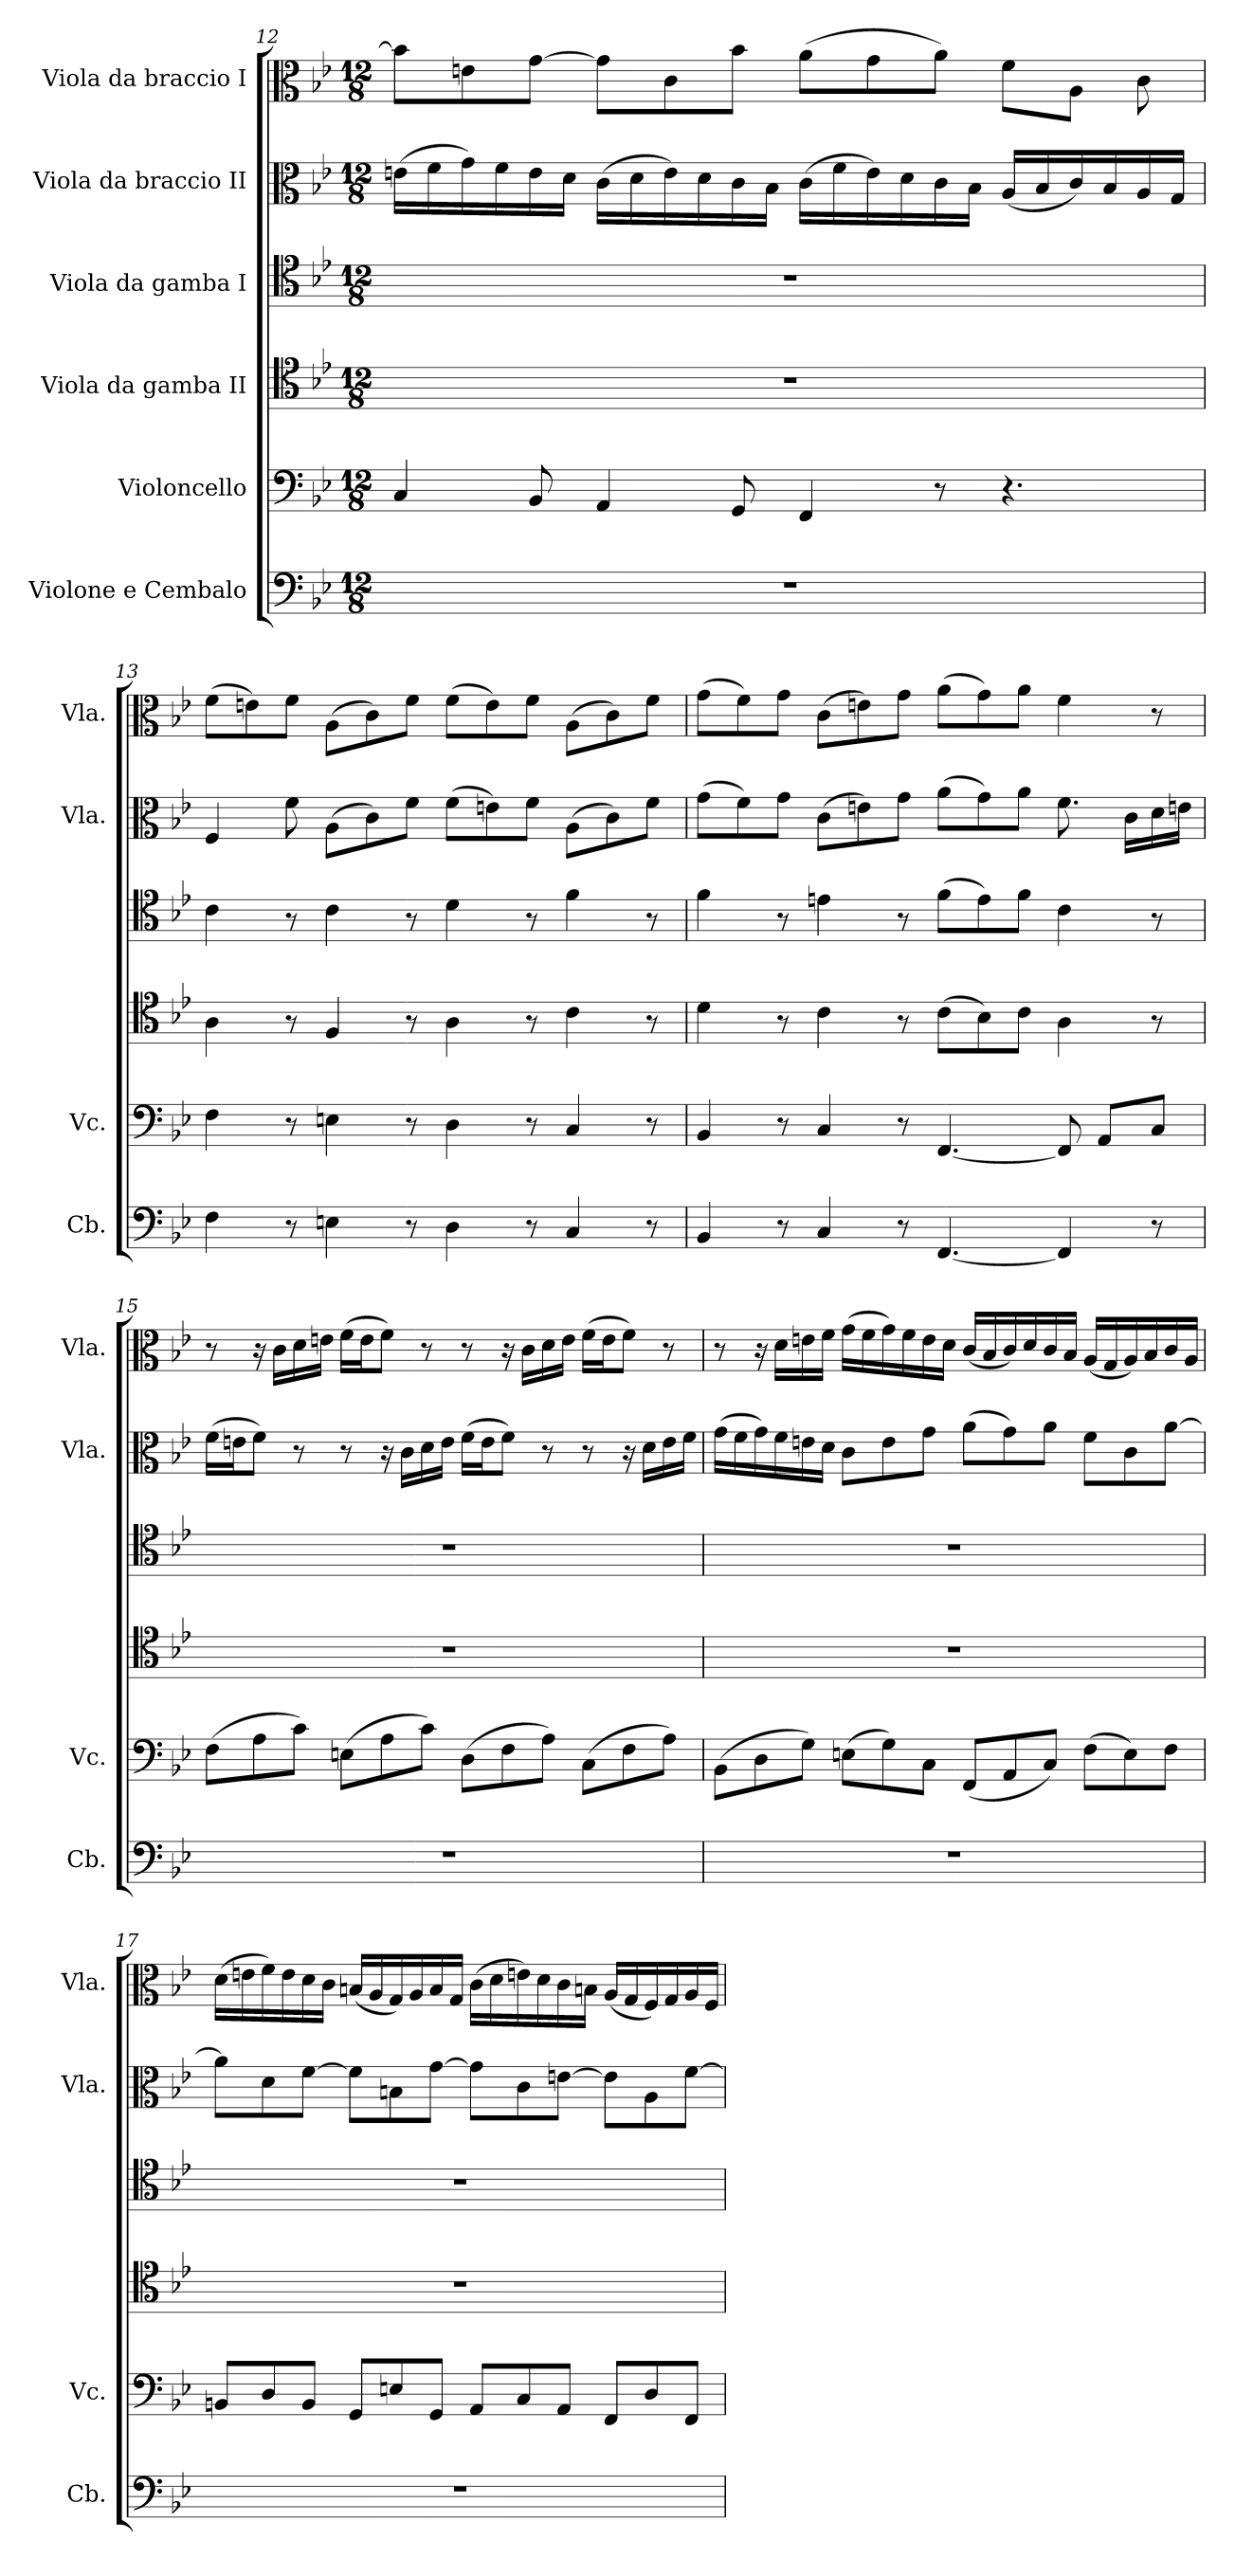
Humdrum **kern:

**kern	**kern	**kern	**kern	**kern	**kern
*part6	*part5	*part4	*part3	*part2	*part1
*staff6	*staff5	*staff4	*staff3	*staff2	*staff1
*I"Violone e Cembalo	*I"Violoncello	*I"Viola da gamba II	*I"Viola da gamba I	*I"Viola da braccio II	*I"Viola da braccio I
*I'Cb.	*I'Vc.	*	*	*I'Vla.	*I'Vla.
*clefF4	*clefF4	*clefC4	*clefC4	*clefC3	*clefC3
*ITrd7c12	*	*	*	*	*
*k[b-e-]	*k[b-e-]	*k[b-e-]	*k[b-e-]	*k[b-e-]	*k[b-e-]
*B-:	*B-:	*B-:	*B-:	*B-:	*B-:
*M12/8	*M12/8	*M12/8	*M12/8	*M12/8	*M12/8
=12	=12	=12	=12	=12	=12
!LO:N:vis=1	!	!LO:N:vis=1	!LO:N:vis=1	!	!
1.r	4Ci/	1.r	1.r	(16eni\LL	8b-i\L]
.	.	.	.	16fi\	.
.	.	.	.	16gi\)	8eni\
.	.	.	.	16fi\	.
.	8BB-i/	.	.	16ei\	[8gi\J
.	.	.	.	16di\JJ	.
.	4AAi/	.	.	(16ci\LL	8gi\L]
.	.	.	.	16di\	.
.	.	.	.	16ei\)	8ci\
.	.	.	.	16di\	.
.	8GGi/	.	.	16ci\	8b-i\J
.	.	.	.	16B-i\JJ	.
.	4FFi/	.	.	(16ci\LL	(8ai\L
.	.	.	.	16fi\	.
.	.	.	.	16ei\)	8gi\
.	.	.	.	16di\	.
.	8r	.	.	16ci\	8ai\J)
.	.	.	.	16B-i\JJ	.
.	4.r	.	.	(16Ai/LL	8fi\L
.	.	.	.	16B-i/	.
.	.	.	.	16ci/)	8Ai\J
.	.	.	.	16B-i/	.
.	.	.	.	16Ai/	8ci\
.	.	.	.	16Gi/JJ	.
!!LO:LB:g=z
=13	=13	=13	=13	=13	=13
4FFi\	4Fi\	4Ai\	4ci\	4Fi/	(8fi\L
.	.	.	.	.	8eni\)
8r	8r	8r	8r	8fi\	8fi\J
4EEni\	4Eni\	4Fi/	4ci\	(8Ai\L	(8Ai\L
.	.	.	.	8ci\)	8ci\)
8r	8r	8r	8r	8fi\J	8fi\J
4DDi\	4Di\	4Ai\	4di\	(8fi\L	(8fi\L
.	.	.	.	8eni\)	8ei\)
8r	8r	8r	8r	8fi\J	8fi\J
4CCi/	4Ci/	4ci\	4fi\	(8Ai\L	(8Ai\L
.	.	.	.	8ci\)	8ci\)
8r	8r	8r	8r	8fi\J	8fi\J
=14	=14	=14	=14	=14	=14
4BBB-i/	4BB-i/	4di\	4fi\	(8gi\L	(8gi\L
.	.	.	.	8fi\)	8fi\)
8r	8r	8r	8r	8gi\J	8gi\J
4CCi/	4Ci/	4ci\	4eni\	(8ci\L	(8ci\L
.	.	.	.	8eni\)	8eni\)
8r	8r	8r	8r	8gi\J	8gi\J
[4.FFFi/	[4.FFi/	(8ci\L	(8fi\L	(8ai\L	(8ai\L
.	.	8B-i\)	8ei\)	8gi\)	8gi\)
.	.	8ci\J	8fi\J	8ai\J	8ai\J
4FFFi/]	8FFi/]	4Ai\	4ci\	8.fi\	4fi\
.	8AAi/L	.	.	.	.
.	.	.	.	16ci\LL	.
8r	8Ci/J	8r	8r	16di\	8r
.	.	.	.	16eni\JJ	.
=15	=15	=15	=15	=15	=15
!LO:N:vis=1	!	!LO:N:vis=1	!LO:N:vis=1	!	!
1.r	(8Fi\L	1.r	1.r	(16fi\LL	8r
.	.	.	.	16eni\J	.
.	8Ai\	.	.	8fi\J)	16r
.	.	.	.	.	16ci\LL
.	8ci\J)	.	.	8r	16di\
.	.	.	.	.	16eni\JJ
.	(8Eni\L	.	.	8r	(16fi\LL
.	.	.	.	.	16ei\J
.	8Ai\	.	.	16r	8fi\J)
.	.	.	.	16ci\LL	.
.	8ci\J)	.	.	16di\	8r
.	.	.	.	16ei\JJ	.
.	(8Di\L	.	.	(16fi\LL	8r
.	.	.	.	16ei\J	.
.	8Fi\	.	.	8fi\J)	16r
.	.	.	.	.	16ci\LL
.	8Ai\J)	.	.	8r	16di\
.	.	.	.	.	16ei\JJ
.	(8Ci\L	.	.	8r	(16fi\LL
.	.	.	.	.	16ei\J
.	8Fi\	.	.	16r	8fi\J)
.	.	.	.	16di\LL	.
.	8Ai\J)	.	.	16ei\	8r
.	.	.	.	16fi\JJ	.
!!LO:LB:g=z
=16	=16	=16	=16	=16	=16
!LO:N:vis=1	!	!LO:N:vis=1	!LO:N:vis=1	!	!
1.r	(8BB-i\L	1.r	1.r	(16gi\LL	8r
.	.	.	.	16fi\	.
.	8Di\	.	.	16gi\)	16r
.	.	.	.	16fi\	16di\LL
.	8Gi\J)	.	.	16eni\	16eni\
.	.	.	.	16di\JJ	16fi\JJ
.	(8Eni\L	.	.	8ci\L	(16gi\LL
.	.	.	.	.	16fi\
.	8Gi\)	.	.	8ei\	16gi\)
.	.	.	.	.	16fi\
.	8Ci\J	.	.	8gi\J	16ei\
.	.	.	.	.	16di\JJ
.	(8FFi/L	.	.	(8ai\L	(16ci/LL
.	.	.	.	.	16B-i/
.	8AAi/	.	.	8gi\)	16ci/)
.	.	.	.	.	16di/
.	8Ci/J)	.	.	8ai\J	16ci/
.	.	.	.	.	16B-i/JJ
.	(8Fi\L	.	.	8fi\L	(16Ai/LL
.	.	.	.	.	16Gi/
.	8Ei\)	.	.	8ci\	16Ai/)
.	.	.	.	.	16B-i/
.	8Fi\J	.	.	[8ai\J	16ci/
.	.	.	.	.	16Ai/JJ
=17	=17	=17	=17	=17	=17
!LO:N:vis=1	!	!LO:N:vis=1	!LO:N:vis=1	!	!
1.r	8BBni/L	1.r	1.r	8ai\L]	(16di\LL
.	.	.	.	.	16eni\
.	8Di/	.	.	8di\	16fi\)
.	.	.	.	.	16ei\
.	8BBi/J	.	.	[8fi\J	16di\
.	.	.	.	.	16ci\JJ
.	8GGi/L	.	.	8fi\L]	(16Bni/LL
.	.	.	.	.	16Ai/
.	8Eni/	.	.	8Bni\	16Gi/)
.	.	.	.	.	16Ai/
.	8GGi/J	.	.	[8gi\J	16Bi/
.	.	.	.	.	16Gi/JJ
.	8AAi/L	.	.	8gi\L]	(16ci\LL
.	.	.	.	.	16di\
.	8Ci/	.	.	8ci\	16eni\)
.	.	.	.	.	16di\
.	8AAi/J	.	.	[8eni\J	16ci\
.	.	.	.	.	16Bni\JJ
.	8FFi/L	.	.	8ei\L]	(16Ai/LL
.	.	.	.	.	16Gi/
.	8Di/	.	.	8Ai\	16Fi/)
.	.	.	.	.	16Gi/
.	8FFi/J	.	.	[8fi\J	16Ai/
.	.	.	.	.	16Fi/JJ
=	=	=	=	=	=
*-	*-	*-	*-	*-	*-
